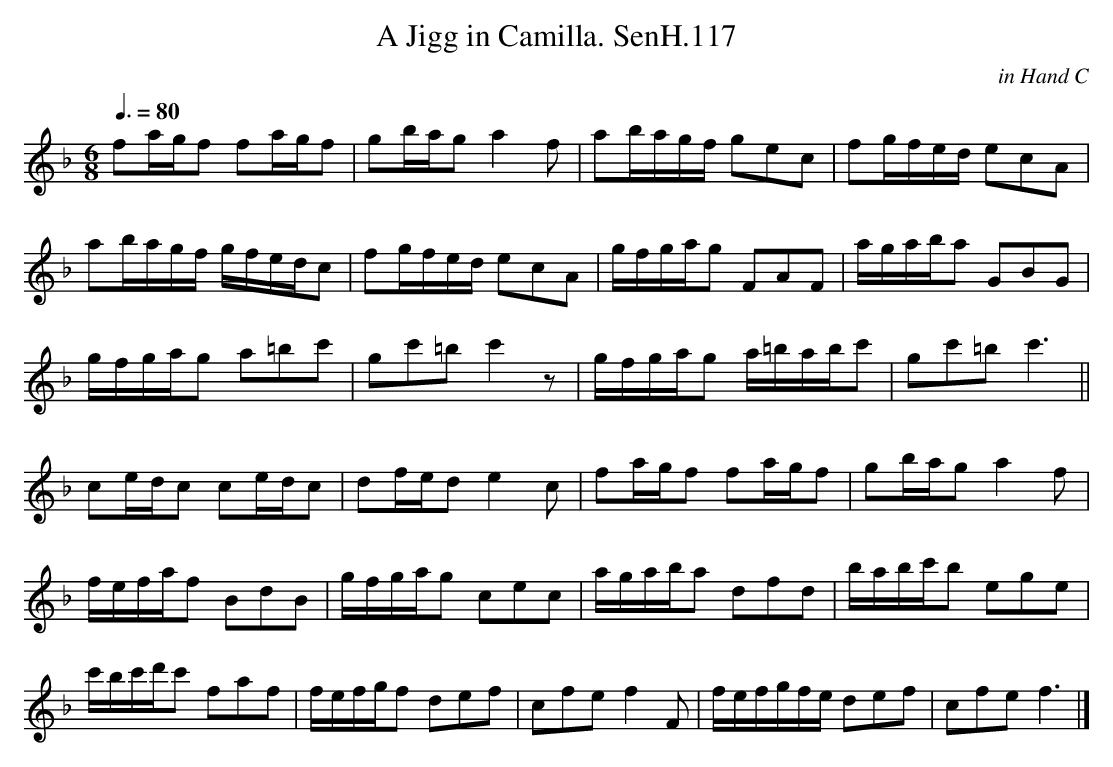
X:1
T:Jigg in Camilla. SenH.117, A
C:in Hand C
Q:3/8=80
M:6/8
L:1/8
K:F
fa/g/f fa/g/f | gb/a/g a2f | ab/a/g/f/ gec | fg/f/e/d/ ecA |
ab/a/g/f/ g/f/e/d/c | fg/f/e/d/ ecA | g/f/g/a/g FAF | a/g/a/b/a GBG |
g/f/g/a/g a=bc' | gc'=b c'2z | g/f/g/a/g a/=b/a/b/c' | gc'=b c'3 ||
ce/d/c ce/d/c | df/e/d e2c | fa/g/f fa/g/f | gb/a/g a2f |
f/e/f/a/f BdB | g/f/g/a/g cec | a/g/a/b/a dfd | b/a/b/c'/b ege |
c'/b/c'/d'/c' faf | f/e/f/g/f def | cfe f2F | f/e/f/g/f/e/ def | cfe f3 |]
